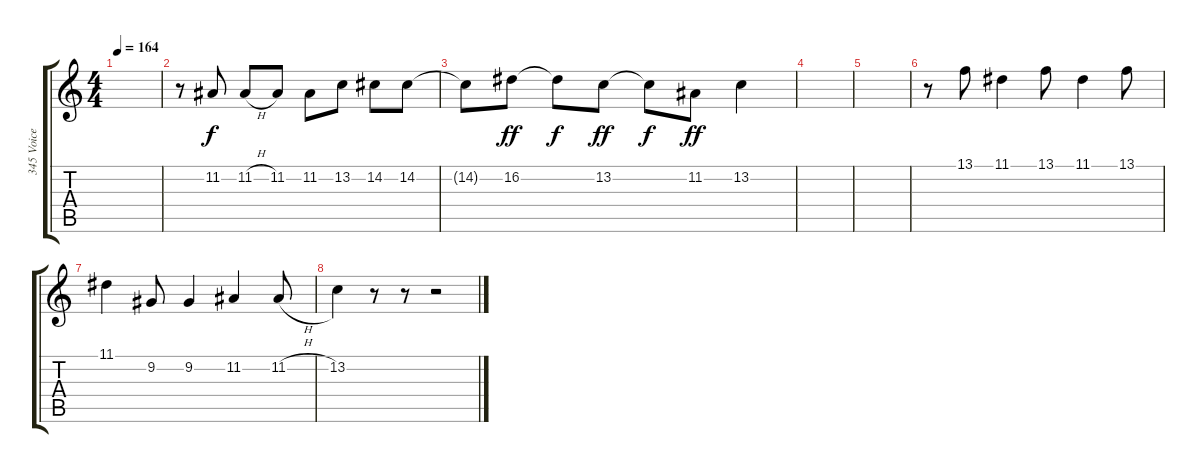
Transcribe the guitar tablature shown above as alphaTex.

\track ("345 Voice" "345 Voice") {instrument pad7halo}
\staff {score tabs}
\tuning (E4 B3 G3 D3 A2 E2) {hide}
\ts (4 4)
\tempo 164
\clef g2
\ks c
|
r.8 11.2.8 11.2{h}.8 11.2.8 11.2.8 13.2.8 14.2.8 14.2.8 |
14.2{t}.8{dy f} 16.2.8{dy ff} 16.2{t}.8{dy f} 13.2.8{dy ff} 13.2{t}.8{dy f} 11.2.8{dy ff} 13.2.4 |
|
|
r.8 13.1.8 11.1.4 13.1.8 11.1.4 13.1.8 |
11.1.4 9.2.8 9.2.4 11.2.4 11.2{h}.8 |
13.2.4 r.8 r.8 r.2
